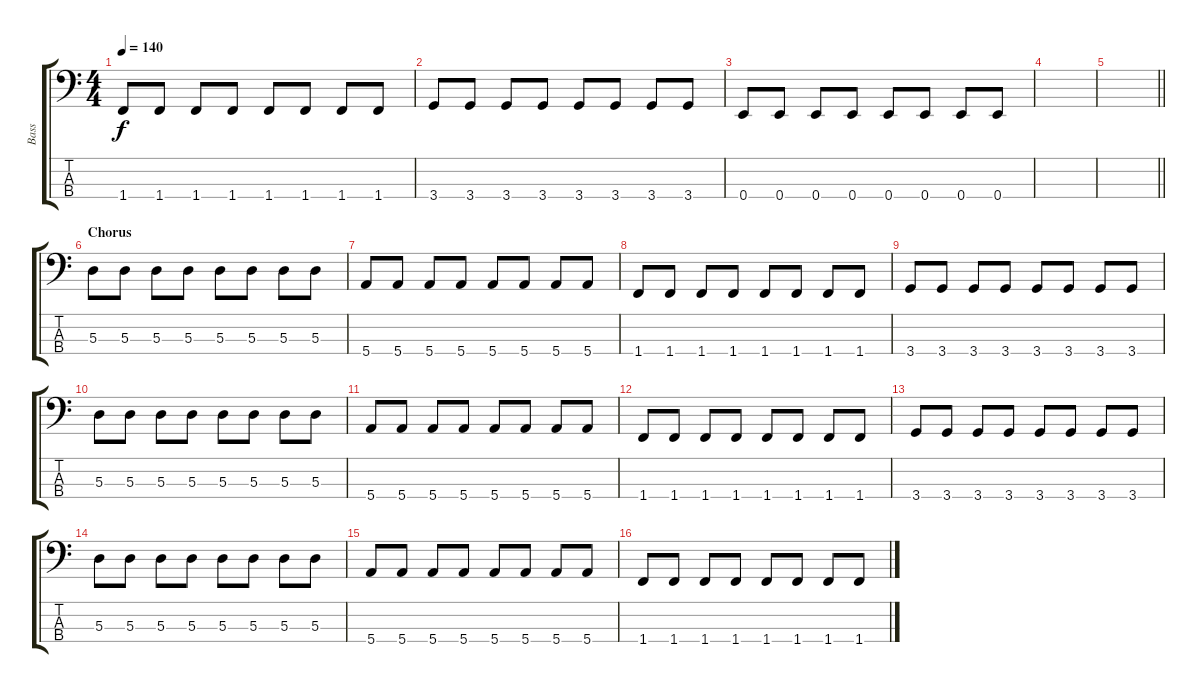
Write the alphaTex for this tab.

\track ("Bass" "Bass") {instrument electricbassfinger}
\staff {score tabs}
\tuning (G2 D2 A1 E1) {hide}
\ts (4 4)
\tempo 140
\clef f4
\ks c
1.4.8{dy f} 1.4.8 1.4.8 1.4.8 1.4.8 1.4.8 1.4.8 1.4.8 |
3.4.8 3.4.8 3.4.8 3.4.8 3.4.8 3.4.8 3.4.8 3.4.8 |
0.4.8 0.4.8 0.4.8 0.4.8 0.4.8 0.4.8 0.4.8 0.4.8 |
|
\barLineRight lightlight
|
\section ("" "Chorus")
5.3.8 5.3.8 5.3.8 5.3.8 5.3.8 5.3.8 5.3.8 5.3.8 |
5.4.8 5.4.8 5.4.8 5.4.8 5.4.8 5.4.8 5.4.8 5.4.8 |
1.4.8 1.4.8 1.4.8 1.4.8 1.4.8 1.4.8 1.4.8 1.4.8 |
3.4.8 3.4.8 3.4.8 3.4.8 3.4.8 3.4.8 3.4.8 3.4.8 |
5.3.8 5.3.8 5.3.8 5.3.8 5.3.8 5.3.8 5.3.8 5.3.8 |
5.4.8 5.4.8 5.4.8 5.4.8 5.4.8 5.4.8 5.4.8 5.4.8 |
1.4.8 1.4.8 1.4.8 1.4.8 1.4.8 1.4.8 1.4.8 1.4.8 |
3.4.8 3.4.8 3.4.8 3.4.8 3.4.8 3.4.8 3.4.8 3.4.8 |
5.3.8 5.3.8 5.3.8 5.3.8 5.3.8 5.3.8 5.3.8 5.3.8 |
5.4.8 5.4.8 5.4.8 5.4.8 5.4.8 5.4.8 5.4.8 5.4.8 |
1.4.8 1.4.8 1.4.8 1.4.8 1.4.8 1.4.8 1.4.8 1.4.8
